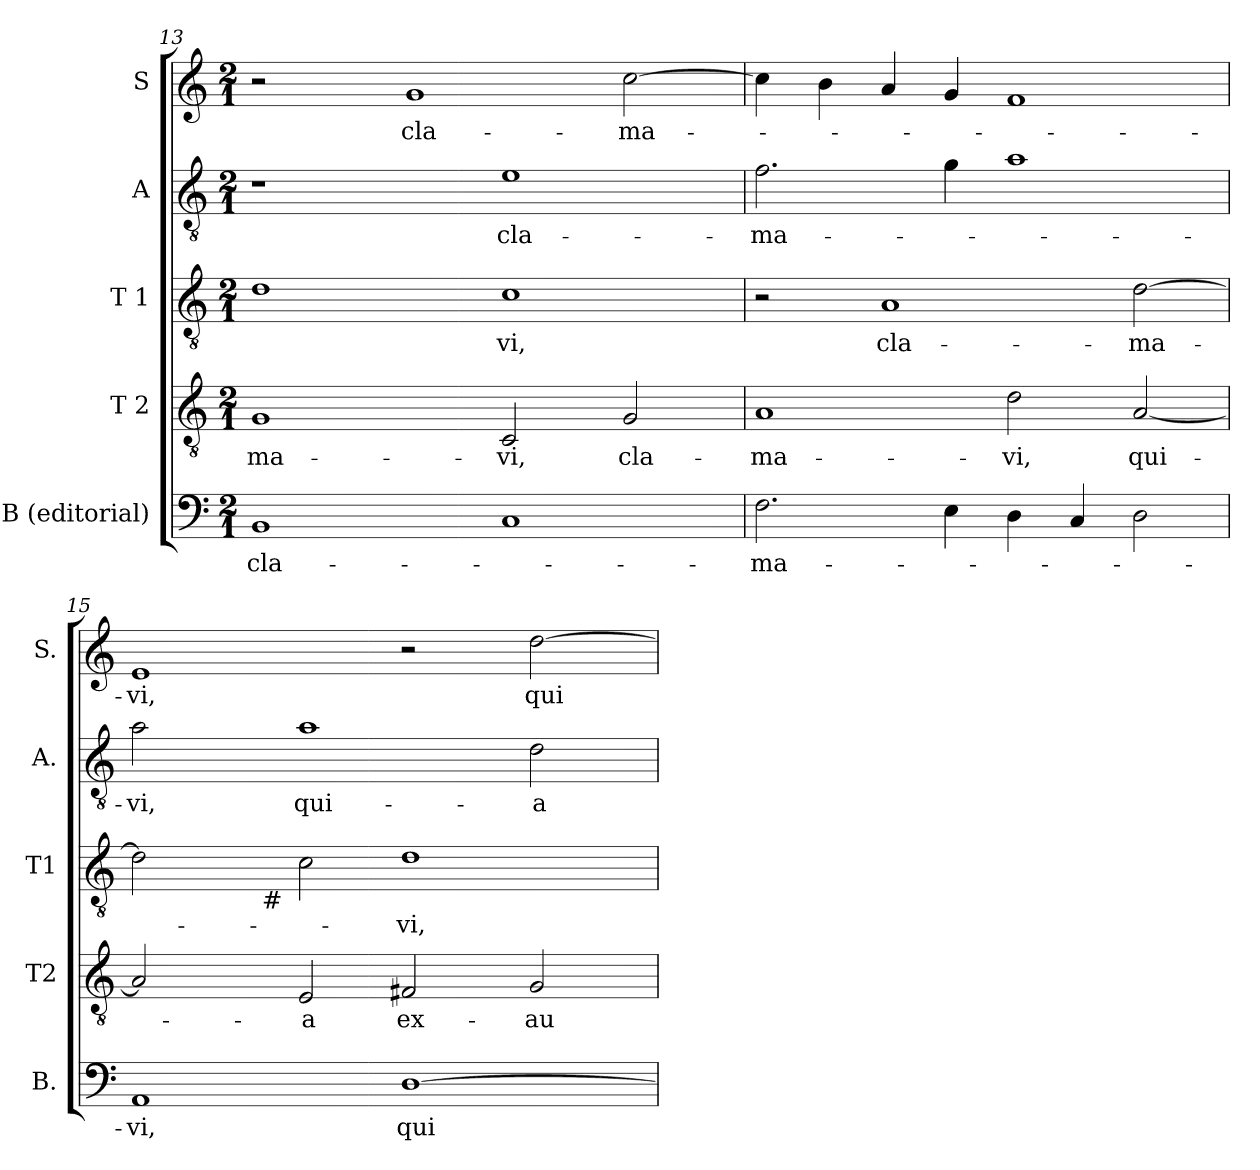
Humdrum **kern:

**kern	**text	**kern	**text	**kern	**text	**kern	**text	**kern	**text
*part5	*part5	*part4	*part4	*part3	*part3	*part2	*part2	*part1	*part1
*staff5	*staff5	*staff4	*staff4	*staff3	*staff3	*staff2	*staff2	*staff1	*staff1
*I"B (editorial)	*	*I"T 2	*	*I"T 1	*	*I"A	*	*I"S	*
*I'B.	*	*I'T2	*	*I'T1	*	*I'A.	*	*I'S.	*
!!LO:LB:g=z
*clefF4	*	*clefGv2	*	*clefGv2	*	*clefGv2	*	*clefG2	*
*M2/1	*	*M2/1	*	*M2/1	*	*M2/1	*	*M2/1	*
=13	=13	=13	=13	=13	=13	=13	=13	=13	=13
!	!LO:LY:b:cj	!	!LO:LY:b:cj	!	!	!	!	!	!
*	*	*^	*	*	*	*	*	*	*
1BB	cla-	1G	4ryy	-ma-	1d	.	1r	.	2r	.
.	.	.	8ryy	.	.	.	.	.	.	.
.	.	.	64ryy	.	.	.	.	.	.	.
.	.	.	1ryy	.	.	.	.	.	.	.
!	!	!	!	!	!	!	!	!	!	!LO:LY:b:cj
.	.	.	.	.	.	.	.	.	1g	cla-
!	!	!	!	!LO:LY:b:cj	!	!LO:LY:b:cj	!	!LO:LY:b:cj	!	!
1C	.	2C/	.	-vi,	1c	-vi,	1e	cla-	.	.
.	.	.	2ryy	.	.	.	.	.	.	.
!	!	!	!	!LO:LY:b:cj	!	!	!	!	!	!LO:LY:b
.	.	2G/	.	cla-	.	.	.	.	[>2cc\	-ma-
.	.	.	16..ryy	.	.	.	.	.	.	.
=14	=14	=14	=14	=14	=14	=14	=14	=14	=14	=14
!	!LO:LY:b	!	!	!LO:LY:b:cj	!	!	!	!LO:LY:b	!	!
*	*	*v	*v	*	*	*	*	*	*	*
2.F\	-ma-	1A	-ma-	2r	.	2.f\	-ma-	4cc\]	.
.	.	.	.	.	.	.	.	4b\	.
!	!	!	!	!	!LO:LY:b:cj	!	!	!	!
.	.	.	.	1A	cla-	.	.	4a/	.
4E\	.	.	.	.	.	4g\	.	4g/	.
!	!	!	!LO:LY:b:cj	!	!	!	!	!	!
4D\	.	2d\	-vi,	.	.	1a	.	1f	.
4C/	.	.	.	.	.	.	.	.	.
!	!	!	!LO:LY:b	!	!LO:LY:b	!	!	!	!
2D\	.	[<2A/	qui-	[>2d\	-ma-	.	.	.	.
=15	=15	=15	=15	=15	=15	=15	=15	=15	=15
!	!LO:LY:b:cj	!	!	!	!	!	!LO:LY:b:cj	!	!LO:LY:b:cj
*	*	*	*	*^	*	*	*	*	*
1AA	-vi,	2A/]	.	2d\]	4ryy	.	2a\	-vi,	1e	-vi,
.	.	.	.	.	8ryy	.	.	.	.	.
.	.	.	.	.	32ryy	.	.	.	.	.
!	!	!	!	!	!LO:TX:b:t=#	!	!	!	!	!
.	.	.	.	.	1ryy	.	.	.	.	.
!	!	!	!LO:LY:b:cj	!	!	!	!	!LO:LY:b:cj	!	!
.	.	2E/	-a	2c\	.	.	1a	qui-	.	.
!	!LO:LY:b:cj	!	!LO:LY:b:cj	!	!	!LO:LY:b:cj	!	!	!	!
[<1D	qui-	2F#X/	ex-	1d	.	-vi,	.	.	2r	.
.	.	.	.	.	2ryy	.	.	.	.	.
!	!	!	!LO:LY:b:cj	!	!	!	!	!LO:LY:b:cj	!	!LO:LY:b
.	.	2G/	-au-	.	.	.	2d\	-a	[<2dd\	qui-
.	.	.	.	.	16.ryy	.	.	.	.	.
*	*	*	*	*v	*v	*	*	*	*	*
=	=	=	=	=	=	=	=	=	=
*-	*-	*-	*-	*-	*-	*-	*-	*-	*-
